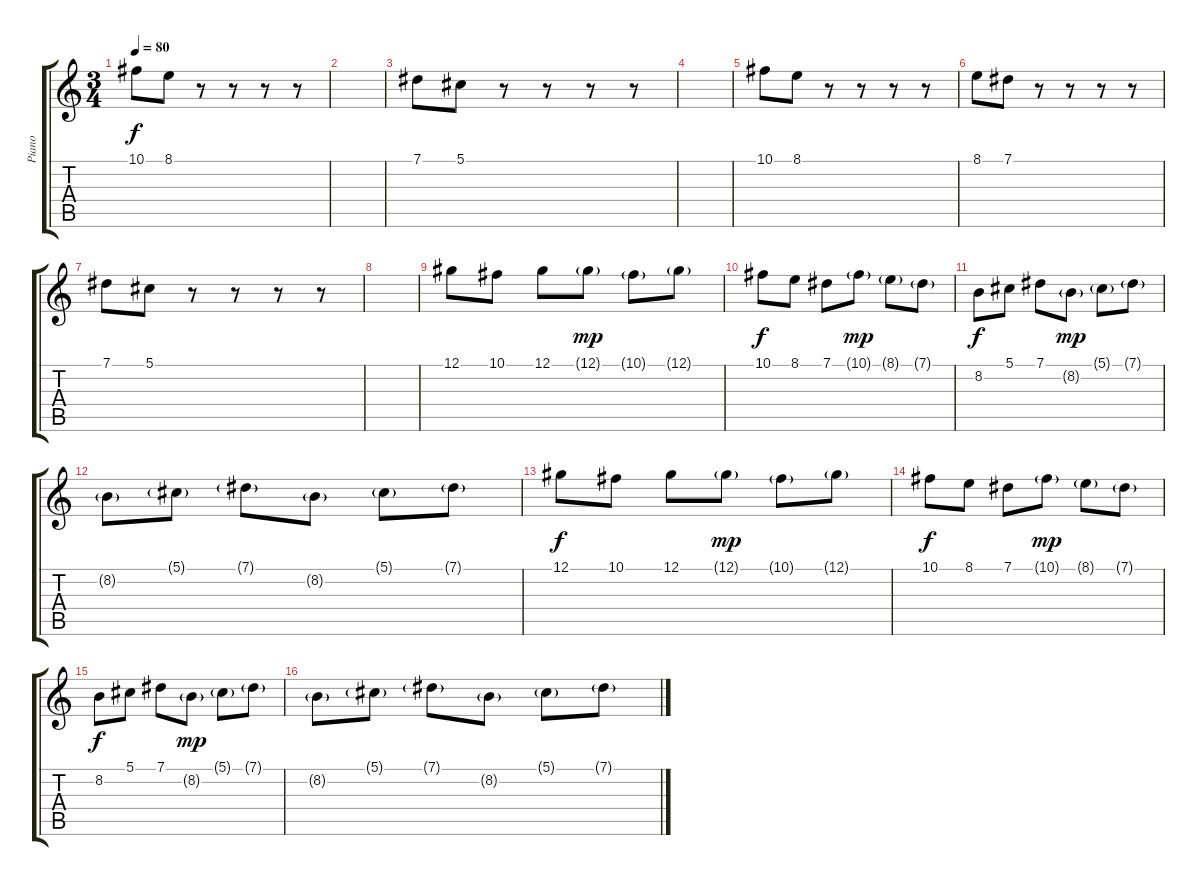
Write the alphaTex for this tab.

\track ("Piano" "Piano") {instrument acousticgrandpiano}
\staff {score tabs}
\tuning (Ab4 Eb4 B3 Gb3 Db3 Ab2) {hide}
\ts (3 4)
\tempo 80
\clef g2
\ks c
10.1.8{dy f} 8.1.8 r.8 r.8 r.8 r.8 |
|
7.1.8 5.1.8 r.8 r.8 r.8 r.8 |
|
10.1.8 8.1.8 r.8 r.8 r.8 r.8 |
8.1.8 7.1.8 r.8 r.8 r.8 r.8 |
7.1.8 5.1.8 r.8 r.8 r.8 r.8 |
|
12.1.8{volume 15 instrument acousticgrandpiano} 10.1.8 12.1.8 12.1{g}.8{dy mp} 10.1{g}.8 12.1{g}.8 |
10.1.8{dy f} 8.1.8 7.1.8 10.1{g}.8{dy mp} 8.1{g}.8 7.1{g}.8 |
8.2.8{dy f} 5.1.8 7.1.8 8.2{g}.8{dy mp} 5.1{g}.8 7.1{g}.8 |
8.2{g}.8 5.1{g}.8 7.1{g}.8 8.2{g}.8 5.1{g}.8 7.1{g}.8 |
12.1.8{dy f} 10.1.8 12.1.8 12.1{g}.8{dy mp} 10.1{g}.8 12.1{g}.8 |
10.1.8{dy f} 8.1.8 7.1.8 10.1{g}.8{dy mp} 8.1{g}.8 7.1{g}.8 |
8.2.8{dy f} 5.1.8 7.1.8 8.2{g}.8{dy mp} 5.1{g}.8 7.1{g}.8 |
8.2{g}.8 5.1{g}.8 7.1{g}.8 8.2{g}.8 5.1{g}.8 7.1{g}.8
